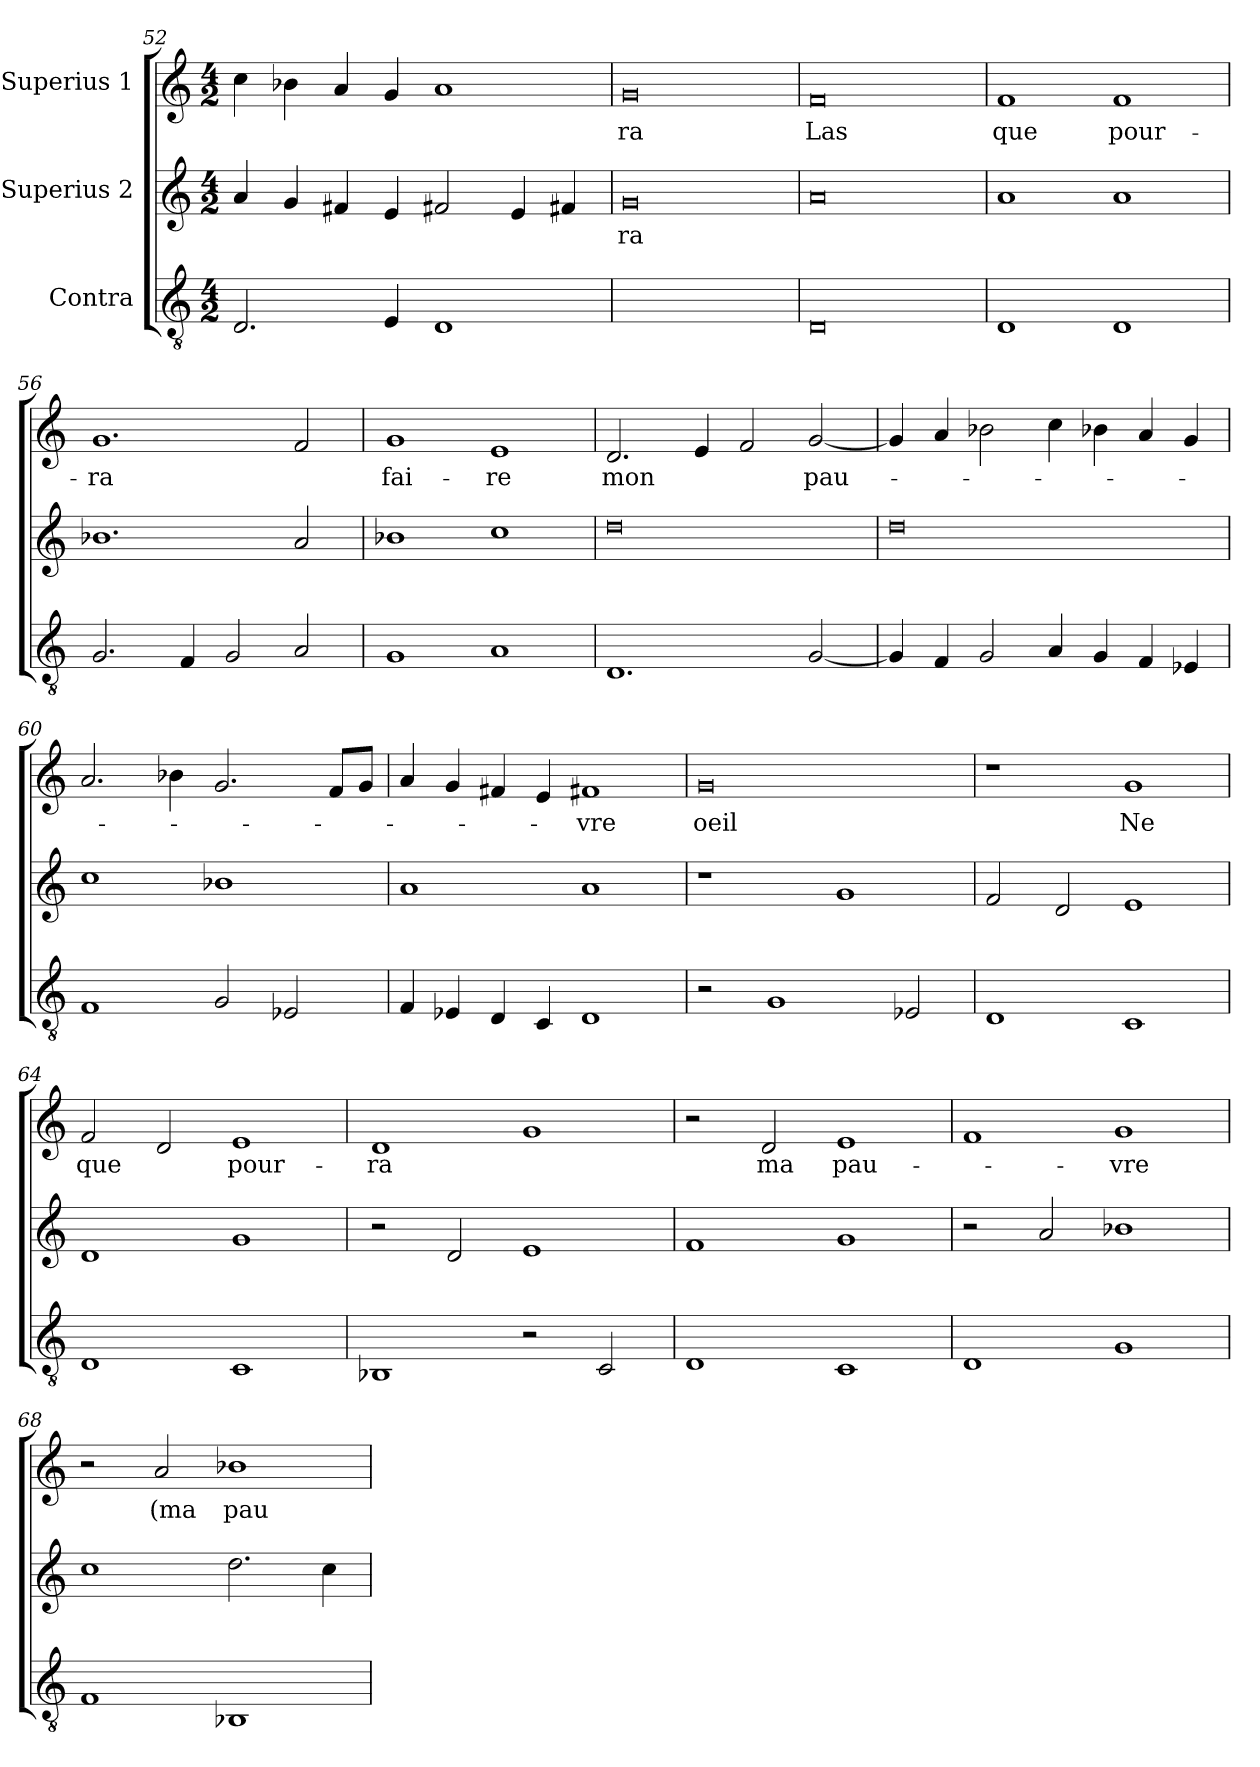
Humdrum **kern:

**kern	**kern	**text	**kern	**text
*part3	*part2	*part2	*part1	*part1
*staff3	*staff2	*staff2	*staff1	*staff1
*I"Contra	*I"Superius 2	*	*I"Superius 1	*
*clefGv2	*clefG2	*	*clefG2	*
*M4/2	*M4/2	*	*M4/2	*
=52	=52	=52	=52	=52
2.D	4a	.	4cc	.
.	4g	.	4b-X	.
.	4f#X	.	4a	.
4E	4e	.	4g	.
1D	2f#X	.	1a	.
.	4e	.	.	.
.	4f#X	.	.	.
=53	=53	=53	=53	=53
0ryy	0g	-ra	0g	-ra
=54	=54	=54	=54	=54
0D	0a	.	0f	-Las
=55	=55	=55	=55	=55
1D	1a	.	1f	-que
1D	1a	.	1f	pour-
=56	=56	=56	=56	=56
2.G	1.b-X	.	1.g	-ra
4F	.	.	.	.
2G	.	.	.	.
2A	2a	.	2f	.
=57	=57	=57	=57	=57
1G	1b-X	.	1g	fai-
1A	1cc	.	1e	-re
=58	=58	=58	=58	=58
1.D	0dd	.	2.d	-mon
.	.	.	4e	.
.	.	.	2f	.
[2G	.	.	[2g	pau-
=59	=59	=59	=59	=59
4G]	0dd	.	4g]	.
4F	.	.	4a	.
2G	.	.	2b-X	.
4A	.	.	4cc	.
4G	.	.	4b-X	.
4F	.	.	4a	.
4E-X	.	.	4g	.
=60	=60	=60	=60	=60
1F	1cc	.	2.a	.
.	.	.	4b-X	.
2G	1b-X	.	2.g	.
2E-X	.	.	.	.
.	.	.	8f/L	.
.	.	.	8g/J	.
=61	=61	=61	=61	=61
4F	1a	.	4a	.
4E-X	.	.	4g	.
4D	.	.	4f#X	.
4C	.	.	4e	.
1D	1a	.	1f#X	-vre
=62	=62	=62	=62	=62
2r	1r	.	0g	-oeil
1G	.	.	.	.
.	1g	.	.	.
2E-X	.	.	.	.
=63	=63	=63	=63	=63
1D	2f	.	1r	.
.	2d	.	.	.
1C	1e	.	1g	-Ne
=64	=64	=64	=64	=64
1D	1d	.	2f	-que
.	.	.	2d	.
1C	1g	.	1e	pour-
=65	=65	=65	=65	=65
1BB-X	2r	.	1d	-ra
.	2d	.	.	.
2r	1e	.	1g	.
2C	.	.	.	.
=66	=66	=66	=66	=66
1D	1f	.	2r	.
.	.	.	2d	-ma
1C	1g	.	1e	pau-
=67	=67	=67	=67	=67
1D	2r	.	1f	.
.	2a	.	.	.
1G	1b-X	.	1g	-vre
=68	=68	=68	=68	=68
1F	1cc	.	2r	.
.	.	.	2a	-(ma
1BB-X	2.dd	.	1b-X	pau-
.	4cc	.	.	.
=	=	=	=	=
*-	*-	*-	*-	*-
